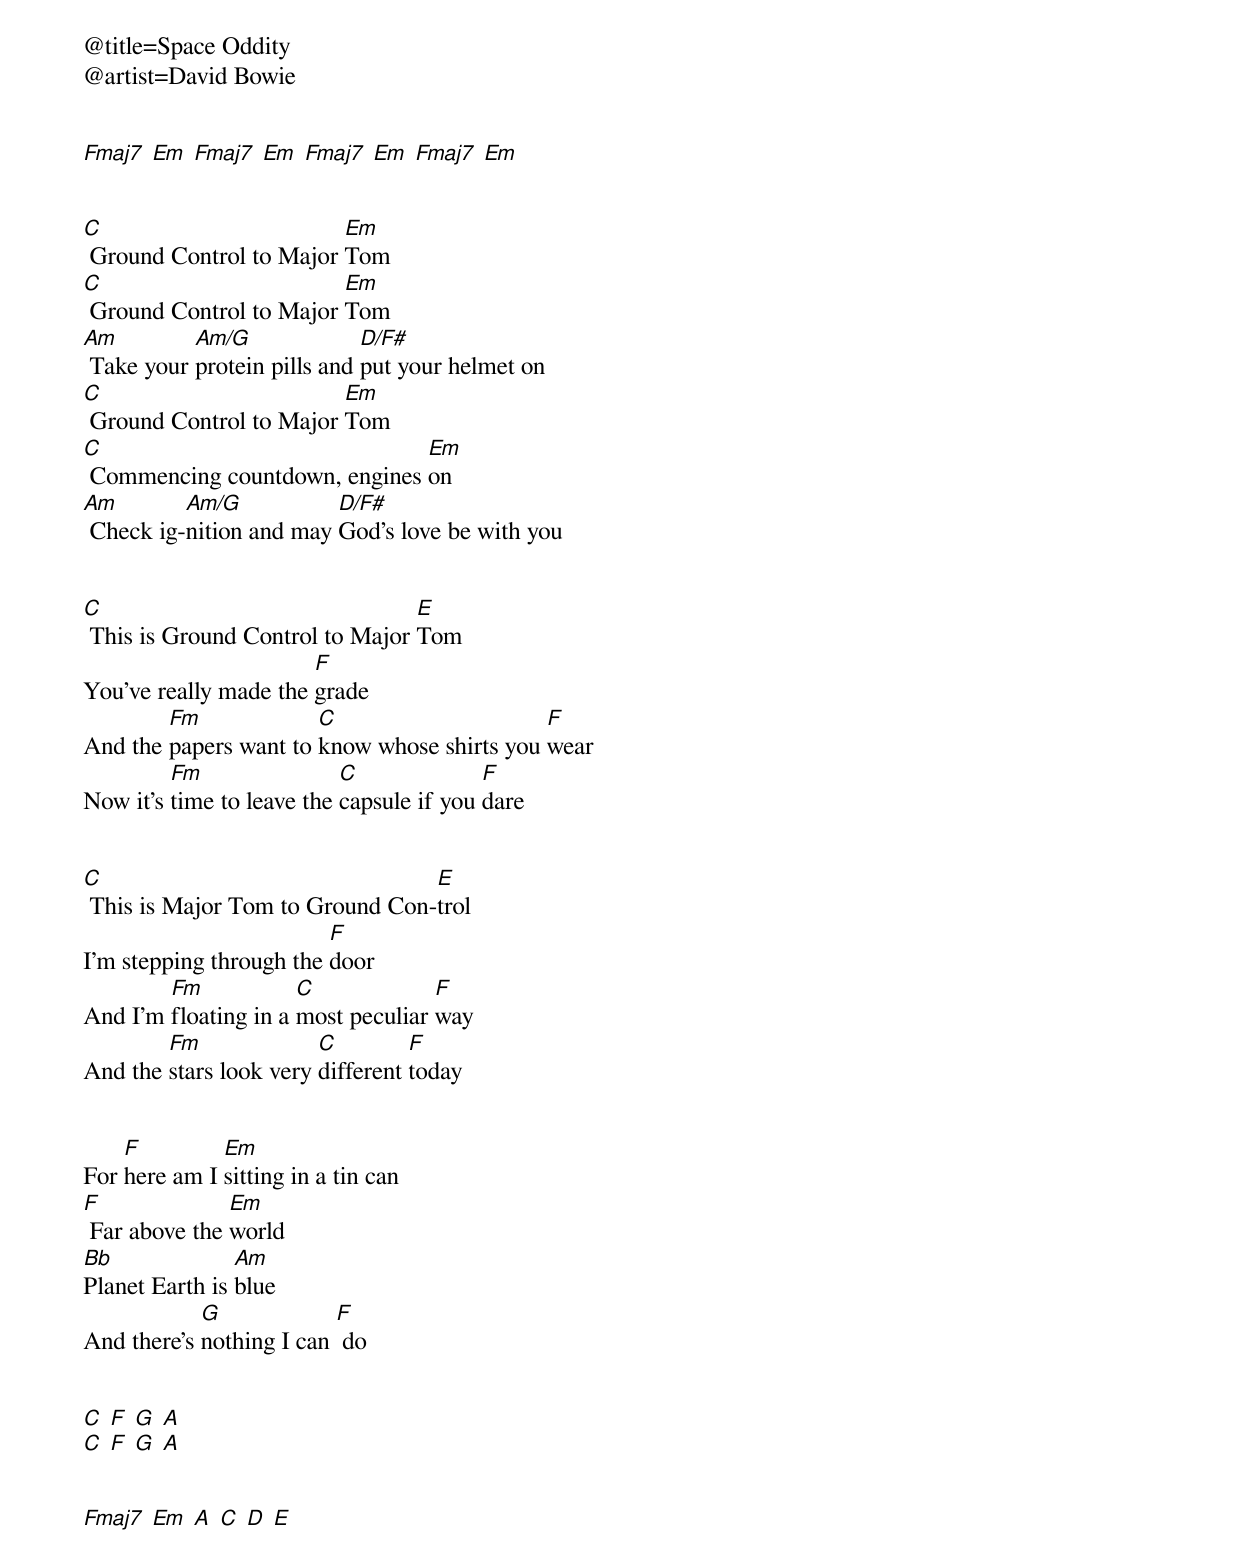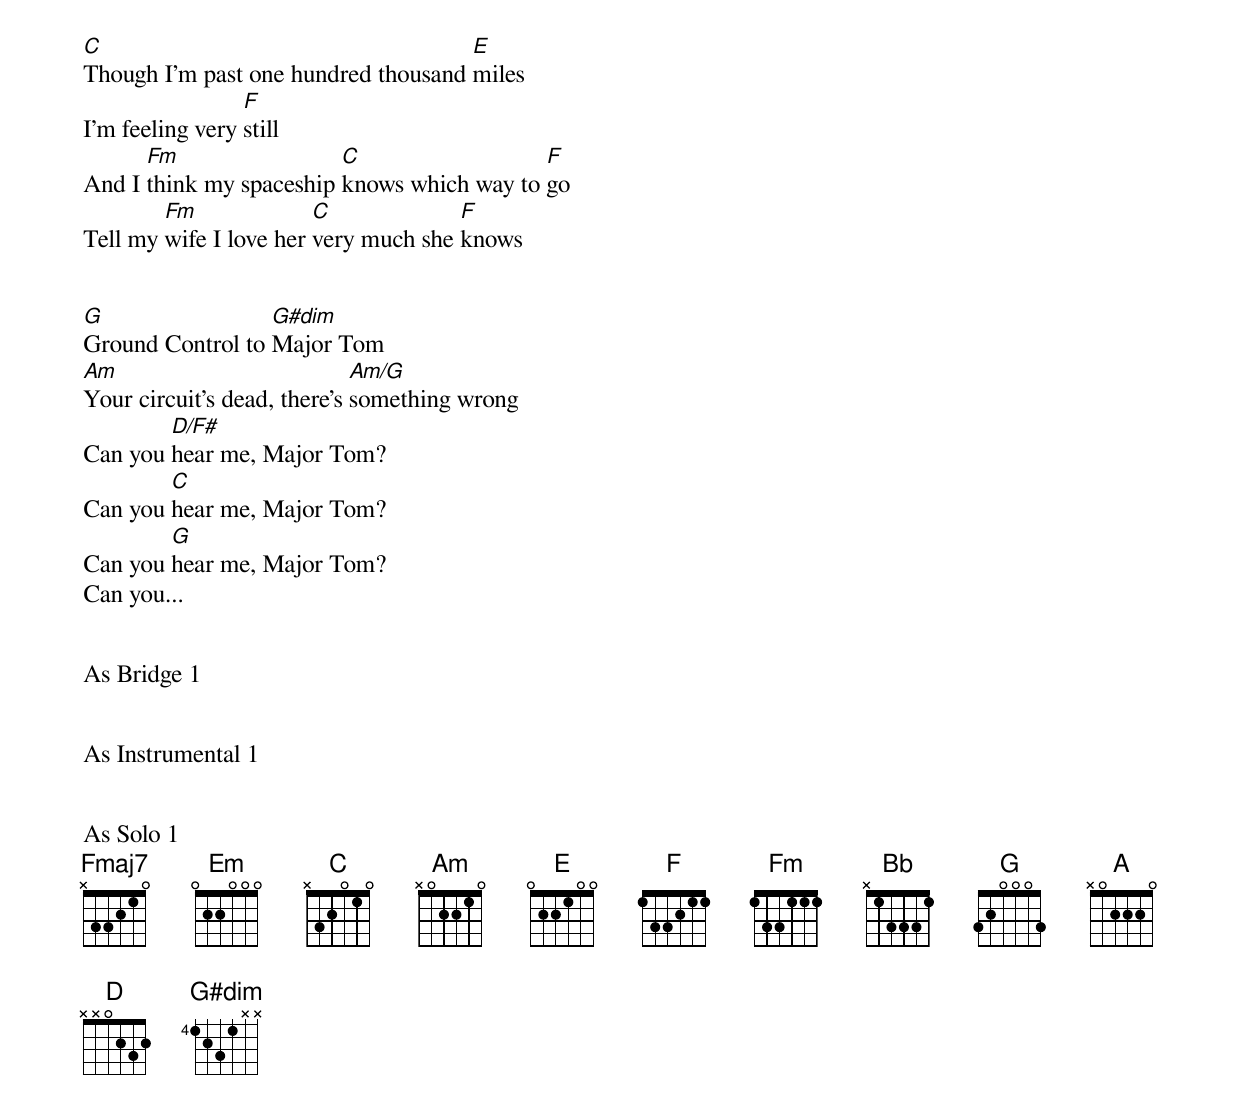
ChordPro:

@title=Space Oddity
@artist=David Bowie


[Fmaj7] [Em] [Fmaj7] [Em] [Fmaj7] [Em] [Fmaj7] [Em]


[C] Ground Control to Major [Em]Tom
[C] Ground Control to Major [Em]Tom
[Am] Take your [Am/G]protein pills and [D/F#]put your helmet on
[C] Ground Control to Major [Em]Tom
[C] Commencing countdown, engines [Em]on
[Am] Check ig-[Am/G]nition and may [D/F#]God's love be with you


[C] This is Ground Control to Major [E]Tom
You've really made the [F]grade
And the [Fm]papers want to [C]know whose shirts you [F]wear
Now it's [Fm]time to leave the [C]capsule if you [F]dare


[C] This is Major Tom to Ground Con-[E]trol
I'm stepping through the [F]door
And I'm [Fm]floating in a [C]most peculiar [F]way
And the [Fm]stars look very [C]different [F]today


For [F]here am I [Em]sitting in a tin can
[F] Far above the [Em]world
[Bb]Planet Earth is [Am]blue
And there's [G]nothing I can [F] do


[C] [F] [G] [A]
[C] [F] [G] [A]


[Fmaj7] [Em] [A] [C] [D] [E]


[C]Though I'm past one hundred thousand [E]miles
I'm feeling very [F]still
And I [Fm]think my spaceship [C]knows which way to [F]go
Tell my [Fm]wife I love her [C]very much she [F]knows


[G]Ground Control to [G#dim]Major Tom
[Am]Your circuit's dead, there's [Am/G]something wrong
Can you [D/F#]hear me, Major Tom?
Can you [C]hear me, Major Tom?
Can you [G]hear me, Major Tom?
Can you...


As Bridge 1


As Instrumental 1


As Solo 1
